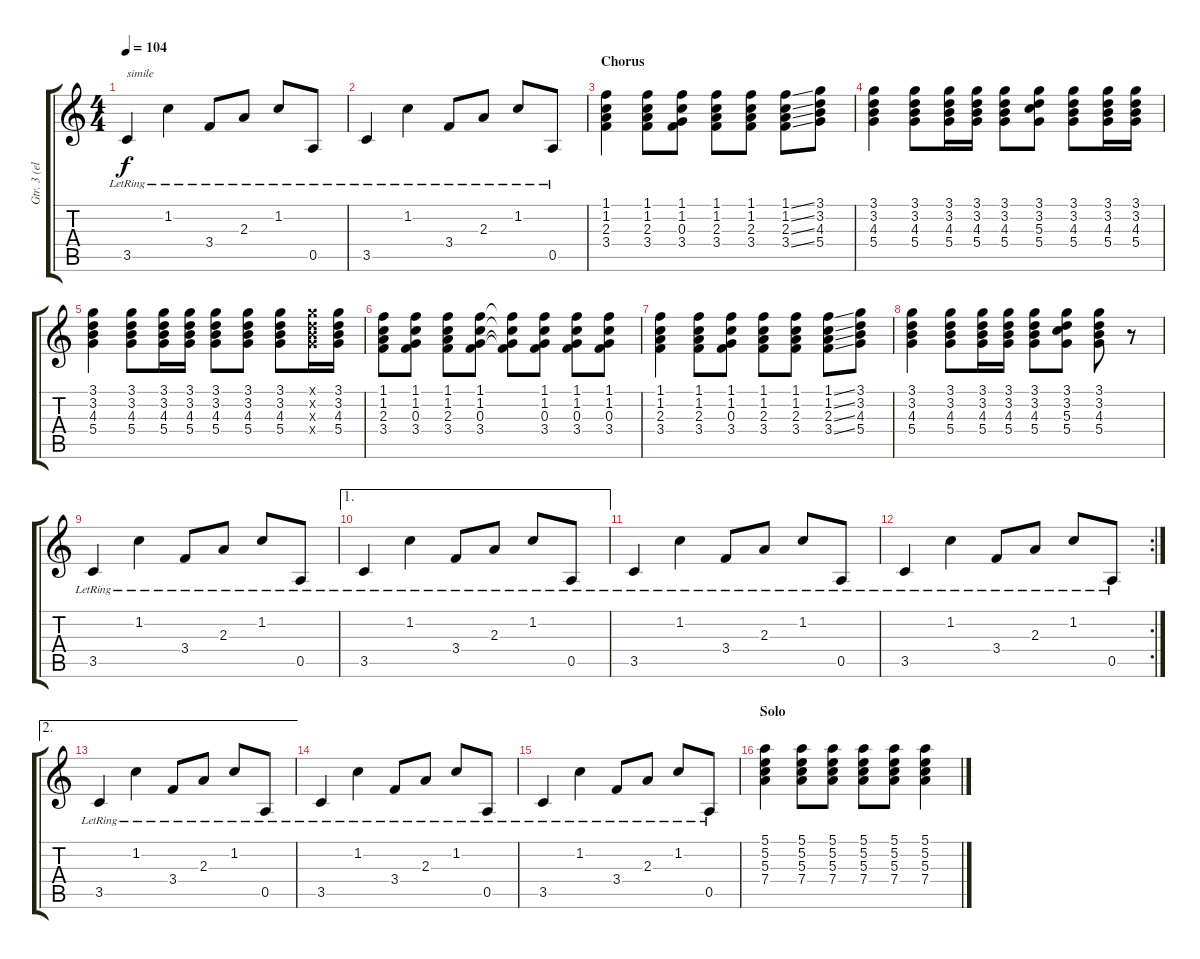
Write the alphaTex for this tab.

\track ("Gtr. 3 (elec.)" "Gtr. 3 (el") {instrument electricguitarjazz}
\staff {score tabs}
\tuning (E4 B3 G3 D3 A2 E2) {hide}
\ts (4 4)
\tempo 104
\clef g2
\ks c
3.5{lr}.4{txt "simile" dy f} 1.2{lr}.4 3.4{lr}.8 2.3{lr}.8 1.2{lr}.8 0.5{lr}.8 |
3.5{lr}.4 1.2{lr}.4 3.4{lr}.8 2.3{lr}.8 1.2{lr}.8 0.5{lr}.8 |
\section ("" "Chorus")
(1.1 1.2 2.3 3.4).4 (1.1 1.2 2.3 3.4).8 (1.1 1.2 0.3 3.4).8 (1.1 1.2 2.3 3.4).8 (1.1 1.2 2.3 3.4).8 (1.1{ss} 1.2{ss} 2.3{ss} 3.4{ss}).8 (3.1 3.2 4.3 5.4).8 |
(3.1 3.2 4.3 5.4).4 (3.1 3.2 4.3 5.4).8 (3.1 3.2 4.3 5.4).16 (3.1 3.2 4.3 5.4).16 (3.1 3.2 4.3 5.4).8 (3.1 3.2 5.3 5.4).8 (3.1 3.2 4.3 5.4).8 (3.1 3.2 4.3 5.4).16 (3.1 3.2 4.3 5.4).16 |
(3.1 3.2 4.3 5.4).4 (3.1 3.2 4.3 5.4).8 (3.1 3.2 4.3 5.4).16 (3.1 3.2 4.3 5.4).16 (3.1 3.2 4.3 5.4).8 (3.1 3.2 4.3 5.4).8 (3.1 3.2 4.3 5.4).8 (3.1{x} 3.2{x} 4.3{x} 5.4{x}).16 (3.1 3.2 4.3 5.4).16 |
(1.1 1.2 2.3 3.4).8 (1.1 1.2 0.3 3.4).8 (1.1 1.2 2.3 3.4).8 (1.1 1.2 0.3 3.4).8 (1.1{t} 1.2{t} 0.3{t} 3.4{t}).8 (1.1 1.2 0.3 3.4).8 (1.1 1.2 0.3 3.4).8 (1.1 1.2 0.3 3.4).8 |
(1.1 1.2 2.3 3.4).4 (1.1 1.2 2.3 3.4).8 (1.1 1.2 0.3 3.4).8 (1.1 1.2 2.3 3.4).8 (1.1 1.2 2.3 3.4).8 (1.1{ss} 1.2{ss} 2.3{ss} 3.4{ss}).8 (3.1 3.2 4.3 5.4).8 |
(3.1 3.2 4.3 5.4).4 (3.1 3.2 4.3 5.4).8 (3.1 3.2 4.3 5.4).16 (3.1 3.2 4.3 5.4).16 (3.1 3.2 4.3 5.4).8 (3.1 3.2 5.3 5.4).8 (3.1 3.2 4.3 5.4).8 r.8 |
3.5{lr}.4 1.2{lr}.4 3.4{lr}.8 2.3{lr}.8 1.2{lr}.8 0.5{lr}.8 |
\ae 1
3.5{lr}.4 1.2{lr}.4 3.4{lr}.8 2.3{lr}.8 1.2{lr}.8 0.5{lr}.8 |
3.5{lr}.4 1.2{lr}.4 3.4{lr}.8 2.3{lr}.8 1.2{lr}.8 0.5{lr}.8 |
\rc 2
3.5{lr}.4 1.2{lr}.4 3.4{lr}.8 2.3{lr}.8 1.2{lr}.8 0.5{lr}.8 |
\ae 2
3.5{lr}.4 1.2{lr}.4 3.4{lr}.8 2.3{lr}.8 1.2{lr}.8 0.5{lr}.8 |
3.5{lr}.4 1.2{lr}.4 3.4{lr}.8 2.3{lr}.8 1.2{lr}.8 0.5{lr}.8 |
3.5{lr}.4 1.2{lr}.4 3.4{lr}.8 2.3{lr}.8 1.2{lr}.8 0.5{lr}.8 |
\section ("" "Solo")
(5.1 5.2 5.3 7.4).4 (5.1 5.2 5.3 7.4).8 (5.1 5.2 5.3 7.4).8 (5.1 5.2 5.3 7.4).8 (5.1 5.2 5.3 7.4).8 (5.1 5.2 5.3 7.4).4
